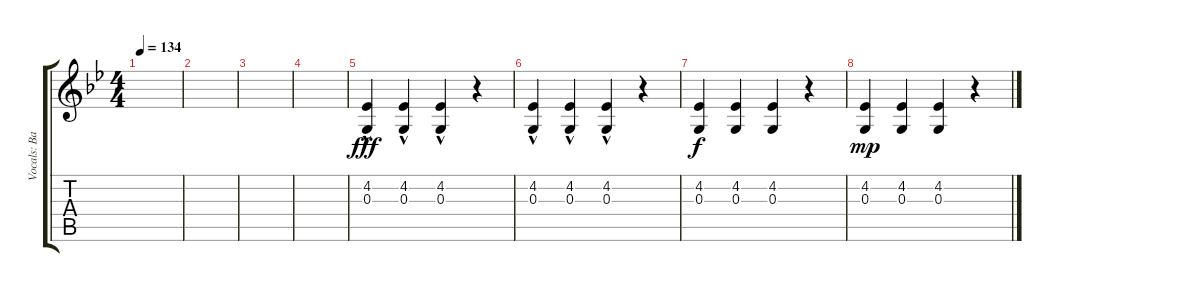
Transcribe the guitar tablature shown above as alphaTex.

\track ("Vocals: Back" "Vocals: Ba") {instrument pad1newage}
\staff {score tabs}
\tuning (E4 B3 G3 D3 A2 E2) {hide}
\ts (4 4)
\tempo 134
\clef g2
\ks bb
|
|
|
|
(4.2{hac} 0.3{hac}).4{dy fff} (4.2{hac} 0.3{hac}).4 (4.2{hac} 0.3{hac}).4 r.4 |
(4.2{hac} 0.3{hac}).4 (4.2{hac} 0.3{hac}).4 (4.2{hac} 0.3{hac}).4 r.4 |
(4.2 0.3).4{dy f} (4.2 0.3).4 (4.2 0.3).4 r.4 |
(4.2 0.3).4{dy mp} (4.2 0.3).4 (4.2 0.3).4 r.4
